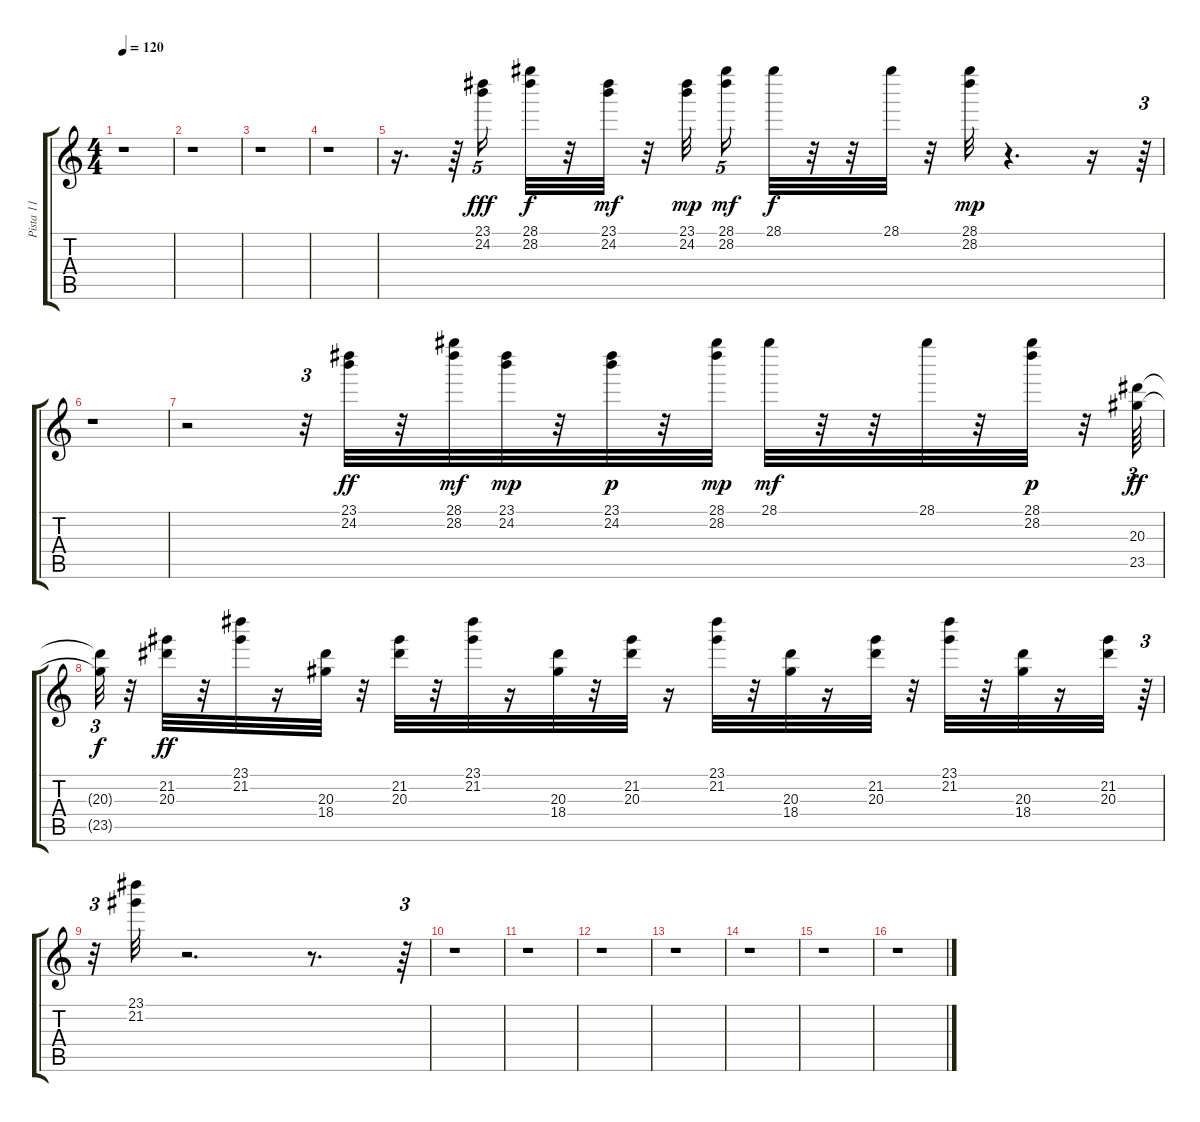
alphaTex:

\track ("Pista 11" "Pista 11") {instrument acousticguitarsteel}
\staff {score tabs}
\tuning (E4 B3 G3 D3 A2 E2) {hide}
\ts (4 4)
\tempo 120
\clef g2
\ks c
r.1{dy ff} |
r.1 |
r.1 |
r.1 |
r.16{d} r.64 (23.1 24.2).16{tu (5 4) dy fff} (28.1 28.2).32{dy f} r.32 (23.1 24.2).32{dy mf} r.32 (23.1 24.2).32{dy mp} (28.1 28.2).16{tu (5 4) dy mf} 28.1.32{dy f} r.32 r.32 28.1.32 r.32 (28.1 28.2).32{dy mp} r.4{d} r.16 r.64{tu (3 2)} |
r.1 |
r.2 r.32{tu (3 2)} (23.1 24.2).32{dy ff} r.32 (28.1 28.2).32{dy mf} (23.1 24.2).32{dy mp} r.32 (23.1 24.2).32{dy p} r.32 (28.1 28.2).32{dy mp} 28.1.32{dy mf} r.32 r.32 28.1.32 r.32 (28.1 28.2).32{dy p} r.32 (20.3 23.5).64{tu (3 2) dy ff} |
(20.3{t} 23.5{t}).32{tu (3 2) dy f} r.32 (21.2 20.3).32{dy ff} r.32 (23.1 21.2).32 r.16 (20.3 18.4).32 r.32 (21.2 20.3).32 r.32 (23.1 21.2).32 r.16 (20.3 18.4).32 r.32 (21.2 20.3).32 r.16 (23.1 21.2).32 r.32 (20.3 18.4).32 r.16 (21.2 20.3).32 r.32 (23.1 21.2).32 r.32 (20.3 18.4).32 r.16 (21.2 20.3).32 r.64{tu (3 2)} |
r.32{tu (3 2)} (23.1 21.2).32 r.2{d} r.8{d} r.64{tu (3 2)} |
r.1 |
r.1 |
r.1 |
r.1 |
r.1 |
r.1 |
r.1
